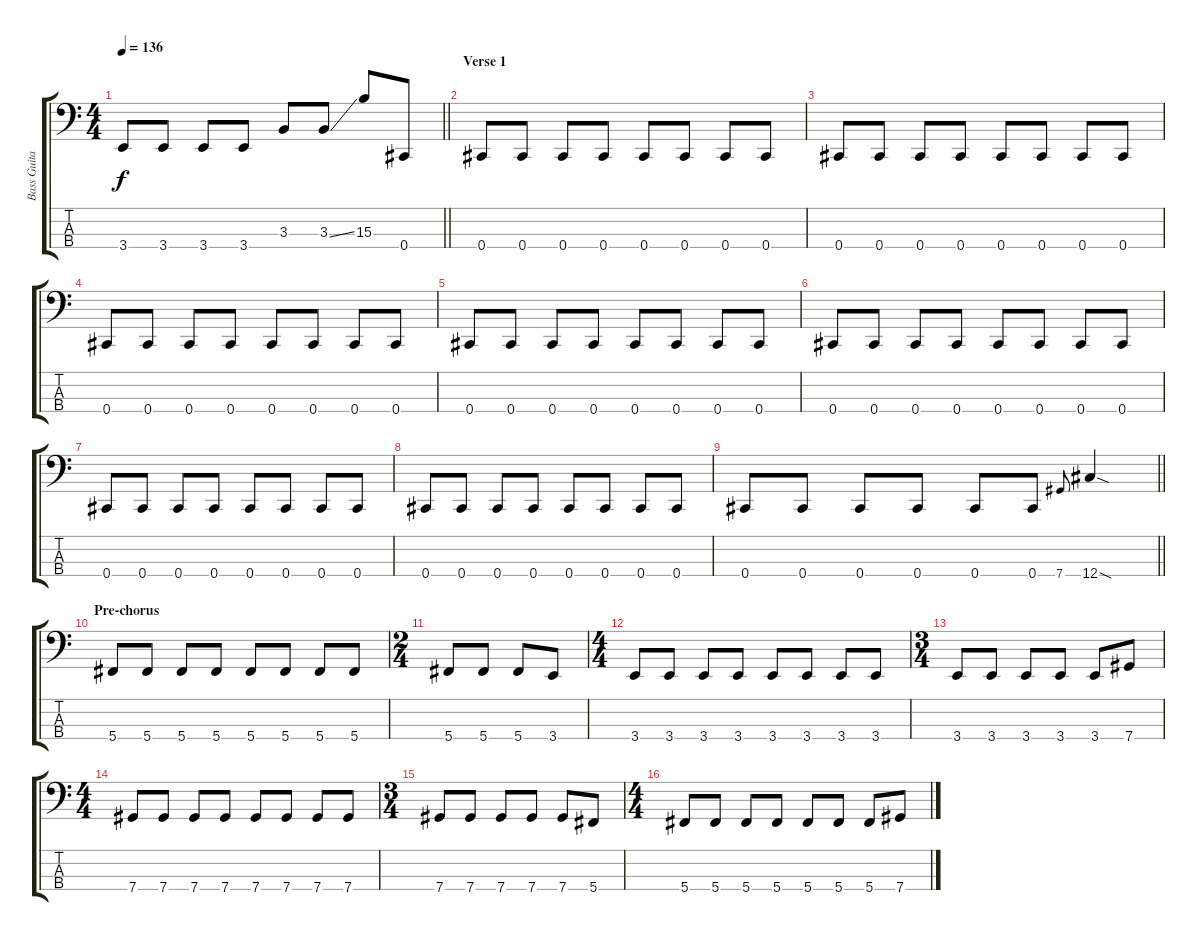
\track ("Bass Guitar" "Bass Guita") {instrument electricbassfinger}
\staff {score tabs}
\tuning (Gb2 Db2 Ab1 Db1) {hide}
\ts (4 4)
\tempo 136
\clef f4
\barLineRight lightlight
\ks c
3.4.8{dy f} 3.4.8 3.4.8 3.4.8 3.3.8 3.3{ss}.8 15.3.8 0.4.8 |
\section ("" "Verse 1")
0.4.8 0.4.8 0.4.8 0.4.8 0.4.8 0.4.8 0.4.8 0.4.8 |
0.4.8 0.4.8 0.4.8 0.4.8 0.4.8 0.4.8 0.4.8 0.4.8 |
0.4.8 0.4.8 0.4.8 0.4.8 0.4.8 0.4.8 0.4.8 0.4.8 |
0.4.8 0.4.8 0.4.8 0.4.8 0.4.8 0.4.8 0.4.8 0.4.8 |
0.4.8 0.4.8 0.4.8 0.4.8 0.4.8 0.4.8 0.4.8 0.4.8 |
0.4.8 0.4.8 0.4.8 0.4.8 0.4.8 0.4.8 0.4.8 0.4.8 |
0.4.8 0.4.8 0.4.8 0.4.8 0.4.8 0.4.8 0.4.8 0.4.8 |
\barLineRight lightlight
0.4.8 0.4.8 0.4.8 0.4.8 0.4.8 0.4.8 7.4.8{gr onbeat} 12.4{sod}.4 |
\section ("" "Pre-chorus")
5.4.8 5.4.8 5.4.8 5.4.8 5.4.8 5.4.8 5.4.8 5.4.8 |
\ts (2 4)
5.4.8 5.4.8 5.4.8 3.4.8 |
\ts (4 4)
3.4.8 3.4.8 3.4.8 3.4.8 3.4.8 3.4.8 3.4.8 3.4.8 |
\ts (3 4)
3.4.8 3.4.8 3.4.8 3.4.8 3.4.8 7.4.8 |
\ts (4 4)
7.4.8 7.4.8 7.4.8 7.4.8 7.4.8 7.4.8 7.4.8 7.4.8 |
\ts (3 4)
7.4.8 7.4.8 7.4.8 7.4.8 7.4.8 5.4.8 |
\ts (4 4)
5.4.8 5.4.8 5.4.8 5.4.8 5.4.8 5.4.8 5.4.8 7.4.8
